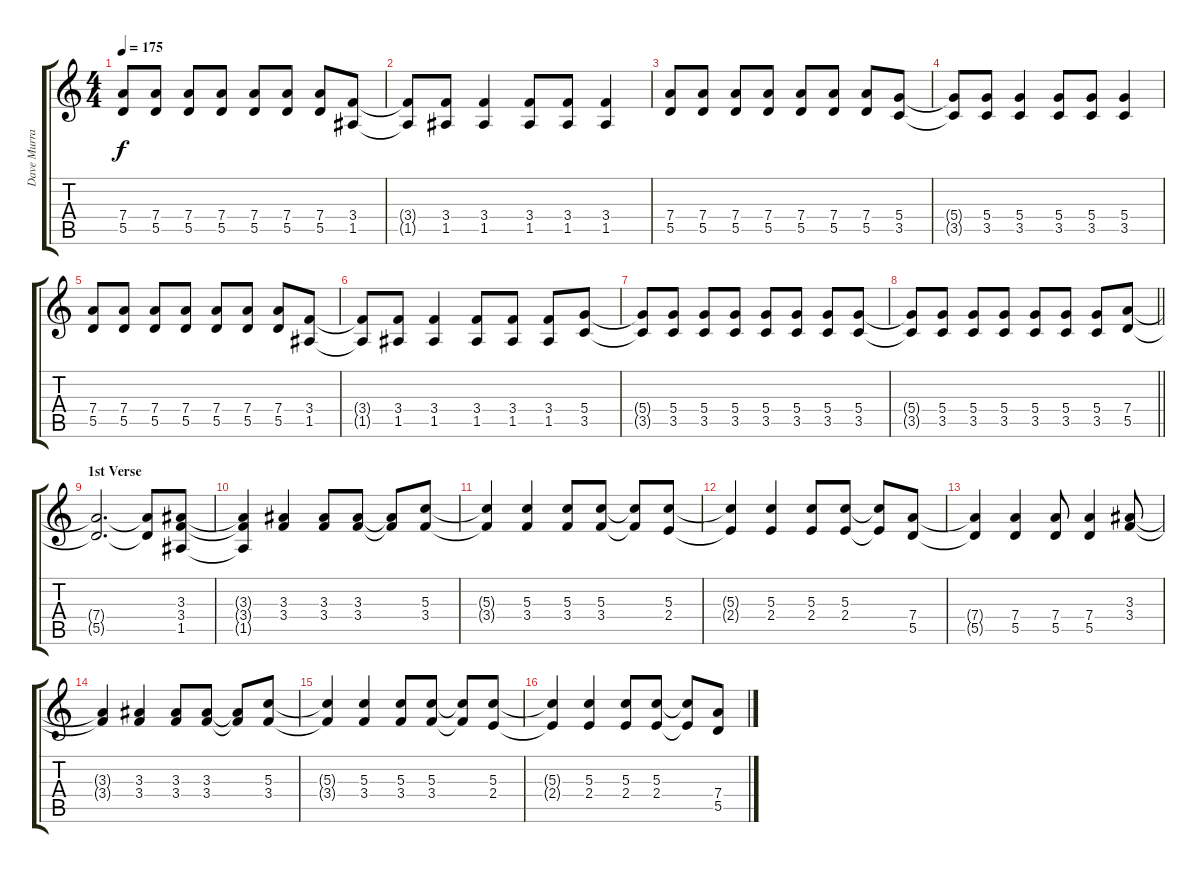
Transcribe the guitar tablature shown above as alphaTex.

\track ("Dave Murray" "Dave Murra") {instrument distortionguitar}
\staff {score tabs}
\tuning (E4 B3 G3 D3 A2 E2) {hide}
\ts (4 4)
\tempo 175
\clef g2
\ks c
(7.4 5.5).8{dy f instrument distortionguitar} (7.4 5.5).8 (7.4 5.5).8 (7.4 5.5).8 (7.4 5.5).8 (7.4 5.5).8 (7.4 5.5).8 (3.4 1.5).8 |
(3.4{t} 1.5{t}).8 (3.4 1.5).8 (3.4 1.5).4 (3.4 1.5).8 (3.4 1.5).8 (3.4 1.5).4 |
(7.4 5.5).8 (7.4 5.5).8 (7.4 5.5).8 (7.4 5.5).8 (7.4 5.5).8 (7.4 5.5).8 (7.4 5.5).8 (5.4 3.5).8 |
(5.4{t} 3.5{t}).8 (5.4 3.5).8 (5.4 3.5).4 (5.4 3.5).8 (5.4 3.5).8 (5.4 3.5).4 |
(7.4 5.5).8 (7.4 5.5).8 (7.4 5.5).8 (7.4 5.5).8 (7.4 5.5).8 (7.4 5.5).8 (7.4 5.5).8 (3.4 1.5).8 |
(3.4{t} 1.5{t}).8 (3.4 1.5).8 (3.4 1.5).4 (3.4 1.5).8 (3.4 1.5).8 (3.4 1.5).8 (5.4 3.5).8 |
(5.4{t} 3.5{t}).8 (5.4 3.5).8 (5.4 3.5).8 (5.4 3.5).8 (5.4 3.5).8 (5.4 3.5).8 (5.4 3.5).8 (5.4 3.5).8 |
\barLineRight lightlight
(5.4{t} 3.5{t}).8 (5.4 3.5).8 (5.4 3.5).8 (5.4 3.5).8 (5.4 3.5).8 (5.4 3.5).8 (5.4 3.5).8 (7.4 5.5).8 |
\section ("" "1st Verse")
(7.4{t} 5.5{t}).2{d} (7.4{t} 5.5{t}).8 (3.3 3.4 1.5).8 |
(3.3{t} 3.4{t} 1.5{t}).4 (3.3 3.4).4 (3.3 3.4).8 (3.3 3.4).8 (3.3{t} 3.4{t}).8 (5.3 3.4).8 |
(5.3{t} 3.4{t}).4 (5.3 3.4).4 (5.3 3.4).8 (5.3 3.4).8 (5.3{t} 3.4{t}).8 (5.3 2.4).8 |
(5.3{t} 2.4{t}).4 (5.3 2.4).4 (5.3 2.4).8 (5.3 2.4).8 (5.3{t} 2.4{t}).8 (7.4 5.5).8 |
(7.4{t} 5.5{t}).4 (7.4 5.5).4 (7.4 5.5).8 (7.4 5.5).4 (3.3 3.4).8 |
(3.3{t} 3.4{t}).4 (3.3 3.4).4 (3.3 3.4).8 (3.3 3.4).8 (3.3{t} 3.4{t}).8 (5.3 3.4).8 |
(5.3{t} 3.4{t}).4 (5.3 3.4).4 (5.3 3.4).8 (5.3 3.4).8 (5.3{t} 3.4{t}).8 (5.3 2.4).8 |
(5.3{t} 2.4{t}).4 (5.3 2.4).4 (5.3 2.4).8 (5.3 2.4).8 (5.3{t} 2.4{t}).8 (7.4 5.5).8
